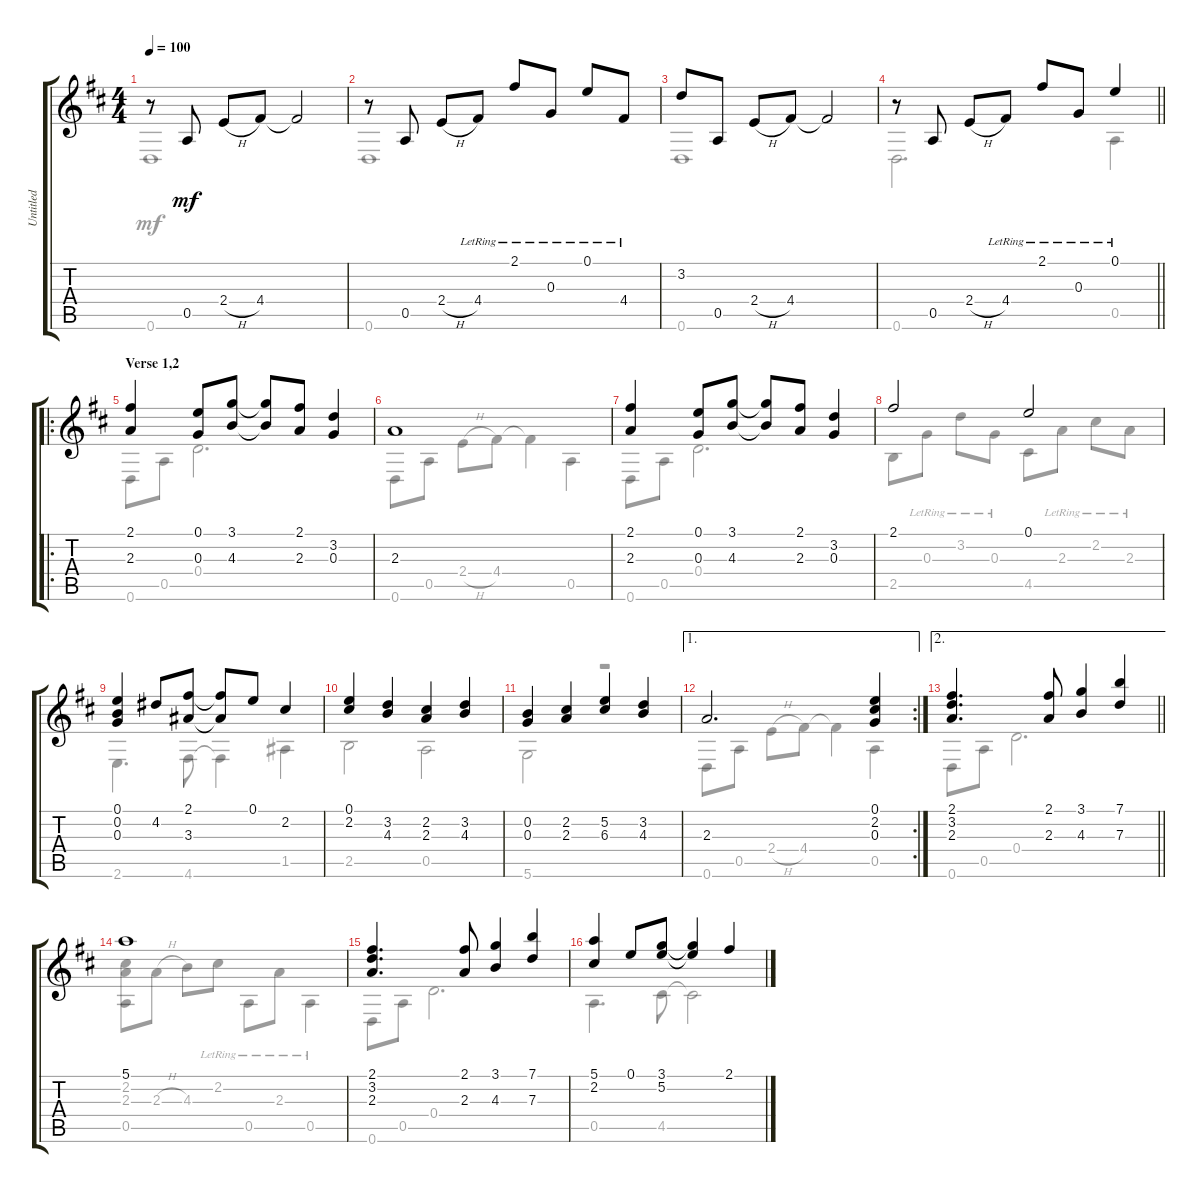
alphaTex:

\track ("Untitled" "Untitled") {instrument acousticguitarnylon}
\staff {score tabs}
\tuning (E4 B3 G3 D3 A2 D2) {hide}
\voice
\ts (4 4)
\tempo 100
\clef g2
\ks d
r.8{dy mf instrument acousticguitarnylon} 0.5.8 2.4{h}.8 4.4.8 4.4{t}.2 |
r.8 0.5.8 2.4{h}.8 4.4{lr}.8 2.1{lr}.8 0.3{lr}.8 0.1{lr}.8 4.4{lr}.8 |
3.2.8 0.5.8 2.4{h}.8 4.4.8 4.4{t}.2 |
\barLineRight lightlight
r.8 0.5.8 2.4{h}.8 4.4{lr}.8 2.1{lr}.8 0.3{lr}.8 0.1{lr}.4 |
\ro
\section ("" "Verse 1,2")
(2.1 2.3).4 (0.1 0.3).8 (3.1 4.3).8 (3.1{t} 4.3{t}).8 (2.1 2.3).8 (3.2 0.3).4 |
2.3.1 |
(2.1 2.3).4 (0.1 0.3).8 (3.1 4.3).8 (3.1{t} 4.3{t}).8 (2.1 2.3).8 (3.2 0.3).4 |
2.1.2 0.1.2 |
(0.1 0.2 0.3).4 4.2.8 (2.1 3.3).8 (2.1{t} 3.3{t}).8 0.1.8 2.2.4 |
(0.1 2.2).4 (3.2 4.3).4 (2.2 2.3).4 (3.2 4.3).4 |
(0.2 0.3).4 (2.2 2.3).4 (5.2 6.3).4 (3.2 4.3).4 |
\ae 1
\rc 2
2.3.2{d} (0.1 2.2 0.3).4 |
\ae 2
\barLineRight lightlight
(2.1 3.2 2.3).4{d} (2.1 2.3).8 (3.1 4.3).4 (7.1 7.3).4 |
5.1.1 |
(2.1 3.2 2.3).4{d} (2.1 2.3).8 (3.1 4.3).4 (7.1 7.3).4 |
(5.1 2.2).4 0.1.8 (3.1 5.2).8 (3.1{t} 5.2{t}).4 2.1.4
\voice
\clef g2
\ottava regular
\simile none
\ks d
0.6.1{dy mf} |
0.6.1 |
0.6.1 |
\barLineRight lightlight
0.6.2{d} 0.5.4 |
0.6.8 0.5.8 0.4.2{d} |
0.6.8 0.5.8 2.4{h}.8 4.4.8 4.4{t}.4 0.5.4 |
0.6.8 0.5.8 0.4.2{d} |
2.5.8 0.3{lr}.8 3.2{lr}.8 0.3{lr}.8 4.5.8 2.3{lr}.8 2.2{lr}.8 2.3{lr}.8 |
2.6.4{d} 4.6.8 4.6{t}.4 1.5.4 |
2.5.2 0.5.2 |
5.6.2 r.2 |
0.6.8 0.5.8 2.4{h}.8 4.4.8 4.4{t}.4 0.5.4 |
\barLineRight lightlight
0.6.8 0.5.8 0.4.2{d} |
(2.2 2.3 0.5).8 2.3{h}.8 4.3.8 2.2{lr}.8 0.5{lr}.8 2.3{lr}.8 0.5{lr}.4 |
0.6.8 0.5.8 0.4.2{d} |
0.5.4{d} 4.5.8 4.5{t}.2
